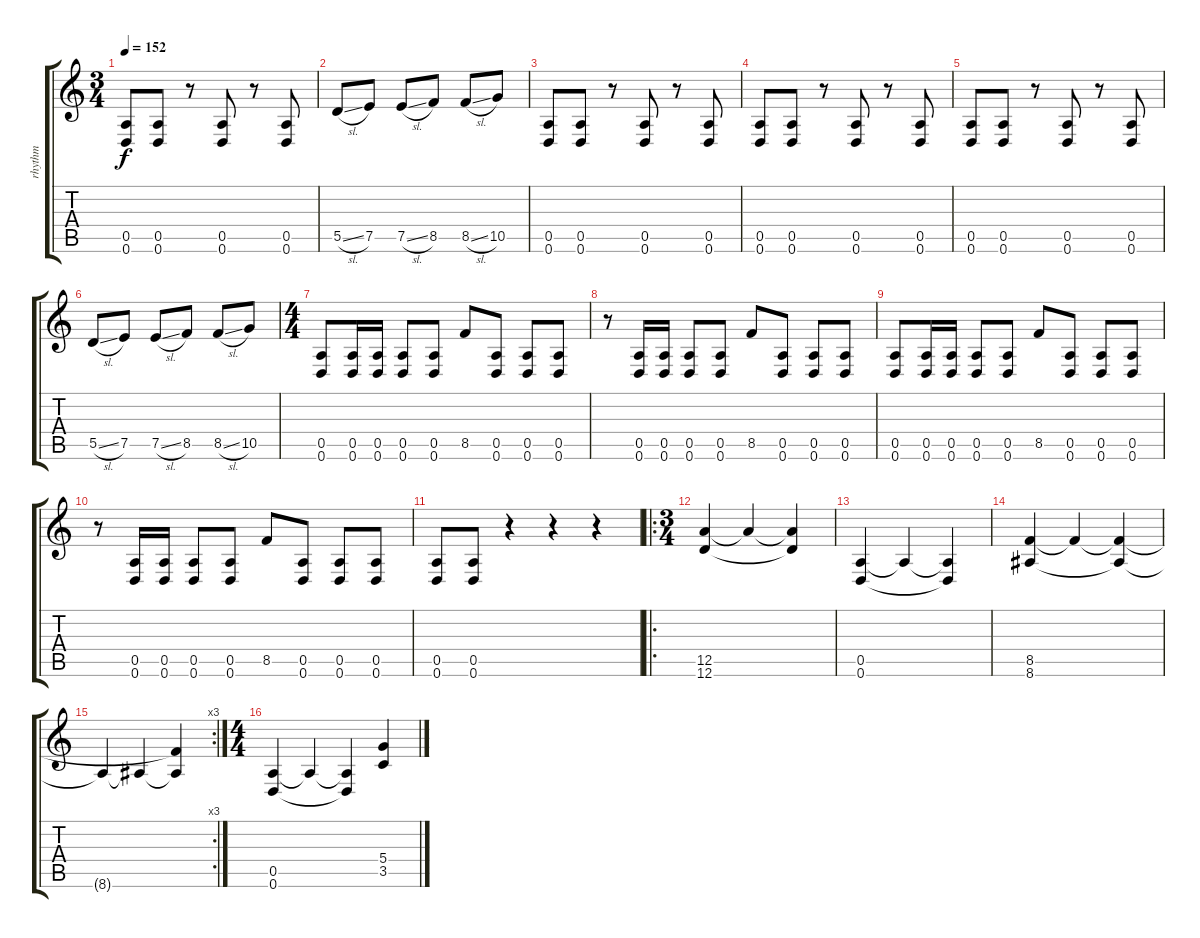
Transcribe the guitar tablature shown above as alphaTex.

\track ("rhythm" "rhythm") {instrument overdrivenguitar bank 166}
\staff {score tabs}
\tuning (E4 B3 G3 D3 A2 D2) {hide}
\ts (3 4)
\tempo 152
\clef g2
\ks c
(0.5 0.6).8{dy f} (0.5 0.6).8 r.8 (0.5 0.6).8 r.8 (0.5 0.6).8 |
5.5{sl}.8 7.5.8 7.5{sl}.8 8.5.8 8.5{sl}.8 10.5.8 |
(0.5 0.6).8 (0.5 0.6).8 r.8 (0.5 0.6).8 r.8 (0.5 0.6).8 |
(0.5 0.6).8 (0.5 0.6).8 r.8 (0.5 0.6).8 r.8 (0.5 0.6).8 |
(0.5 0.6).8 (0.5 0.6).8 r.8 (0.5 0.6).8 r.8 (0.5 0.6).8 |
5.5{sl}.8 7.5.8 7.5{sl}.8 8.5.8 8.5{sl}.8 10.5.8 |
\ts (4 4)
(0.5 0.6).8 (0.5 0.6).16 (0.5 0.6).16 (0.5 0.6).8 (0.5 0.6).8 8.5.8 (0.5 0.6).8 (0.5 0.6).8 (0.5 0.6).8 |
r.8 (0.5 0.6).16 (0.5 0.6).16 (0.5 0.6).8 (0.5 0.6).8 8.5.8 (0.5 0.6).8 (0.5 0.6).8 (0.5 0.6).8 |
(0.5 0.6).8 (0.5 0.6).16 (0.5 0.6).16 (0.5 0.6).8 (0.5 0.6).8 8.5.8 (0.5 0.6).8 (0.5 0.6).8 (0.5 0.6).8 |
r.8 (0.5 0.6).16 (0.5 0.6).16 (0.5 0.6).8 (0.5 0.6).8 8.5.8 (0.5 0.6).8 (0.5 0.6).8 (0.5 0.6).8 |
(0.5 0.6).8 (0.5 0.6).8 r.4 r.4 r.4 |
\ro
\ts (3 4)
(12.5 12.6).4 12.5{t}.4 (12.5{t} 12.6{t}).4 |
(0.5 0.6).4 0.5{t}.4 (0.5{t} 0.6{t}).4 |
(8.5 8.6).4 8.5{t}.4 (8.5{t} 8.6{t}).4 |
\rc 3
8.6{t}.4 8.6{t}.4 (8.5{t} 8.6{t}).4 |
\ts (4 4)
(0.5 0.6).4 0.5{t}.4 (0.5{t} 0.6{t}).4 (5.4 3.5).4
